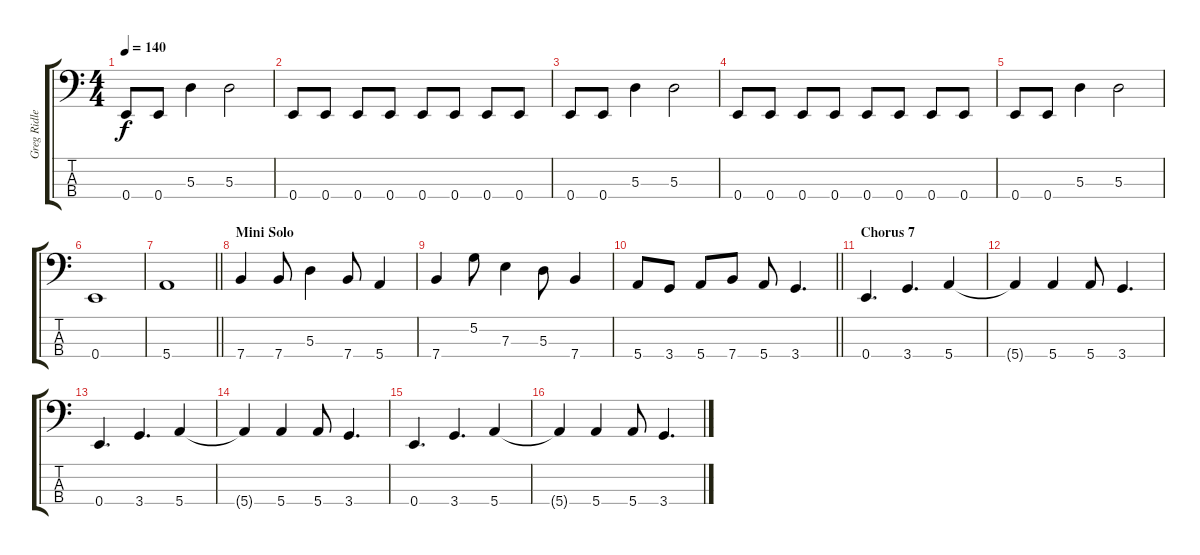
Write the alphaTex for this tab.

\track ("Greg Ridley (Bass)" "Greg Ridle") {instrument electricbassfinger bank 255}
\staff {score tabs}
\tuning (G2 D2 A1 E1) {hide}
\ts (4 4)
\tempo 140
\clef f4
\ks c
0.4.8{dy f} 0.4.8 5.3.4 5.3.2 |
0.4.8 0.4.8 0.4.8 0.4.8 0.4.8 0.4.8 0.4.8 0.4.8 |
0.4.8 0.4.8 5.3.4 5.3.2 |
0.4.8 0.4.8 0.4.8 0.4.8 0.4.8 0.4.8 0.4.8 0.4.8 |
0.4.8 0.4.8 5.3.4 5.3.2 |
0.4.1 |
\barLineRight lightlight
5.4.1 |
\section ("" "Mini Solo")
7.4.4 7.4.8 5.3.4 7.4.8 5.4.4 |
7.4.4 5.2.8 7.3.4 5.3.8 7.4.4 |
\barLineRight lightlight
5.4.8 3.4.8 5.4.8 7.4.8 5.4.8 3.4.4{d} |
\section ("" "Chorus 7")
0.4.4{d} 3.4.4{d} 5.4.4 |
5.4{t}.4 5.4.4 5.4.8 3.4.4{d} |
0.4.4{d} 3.4.4{d} 5.4.4 |
5.4{t}.4 5.4.4 5.4.8 3.4.4{d} |
0.4.4{d} 3.4.4{d} 5.4.4 |
5.4{t}.4 5.4.4 5.4.8 3.4.4{d}
